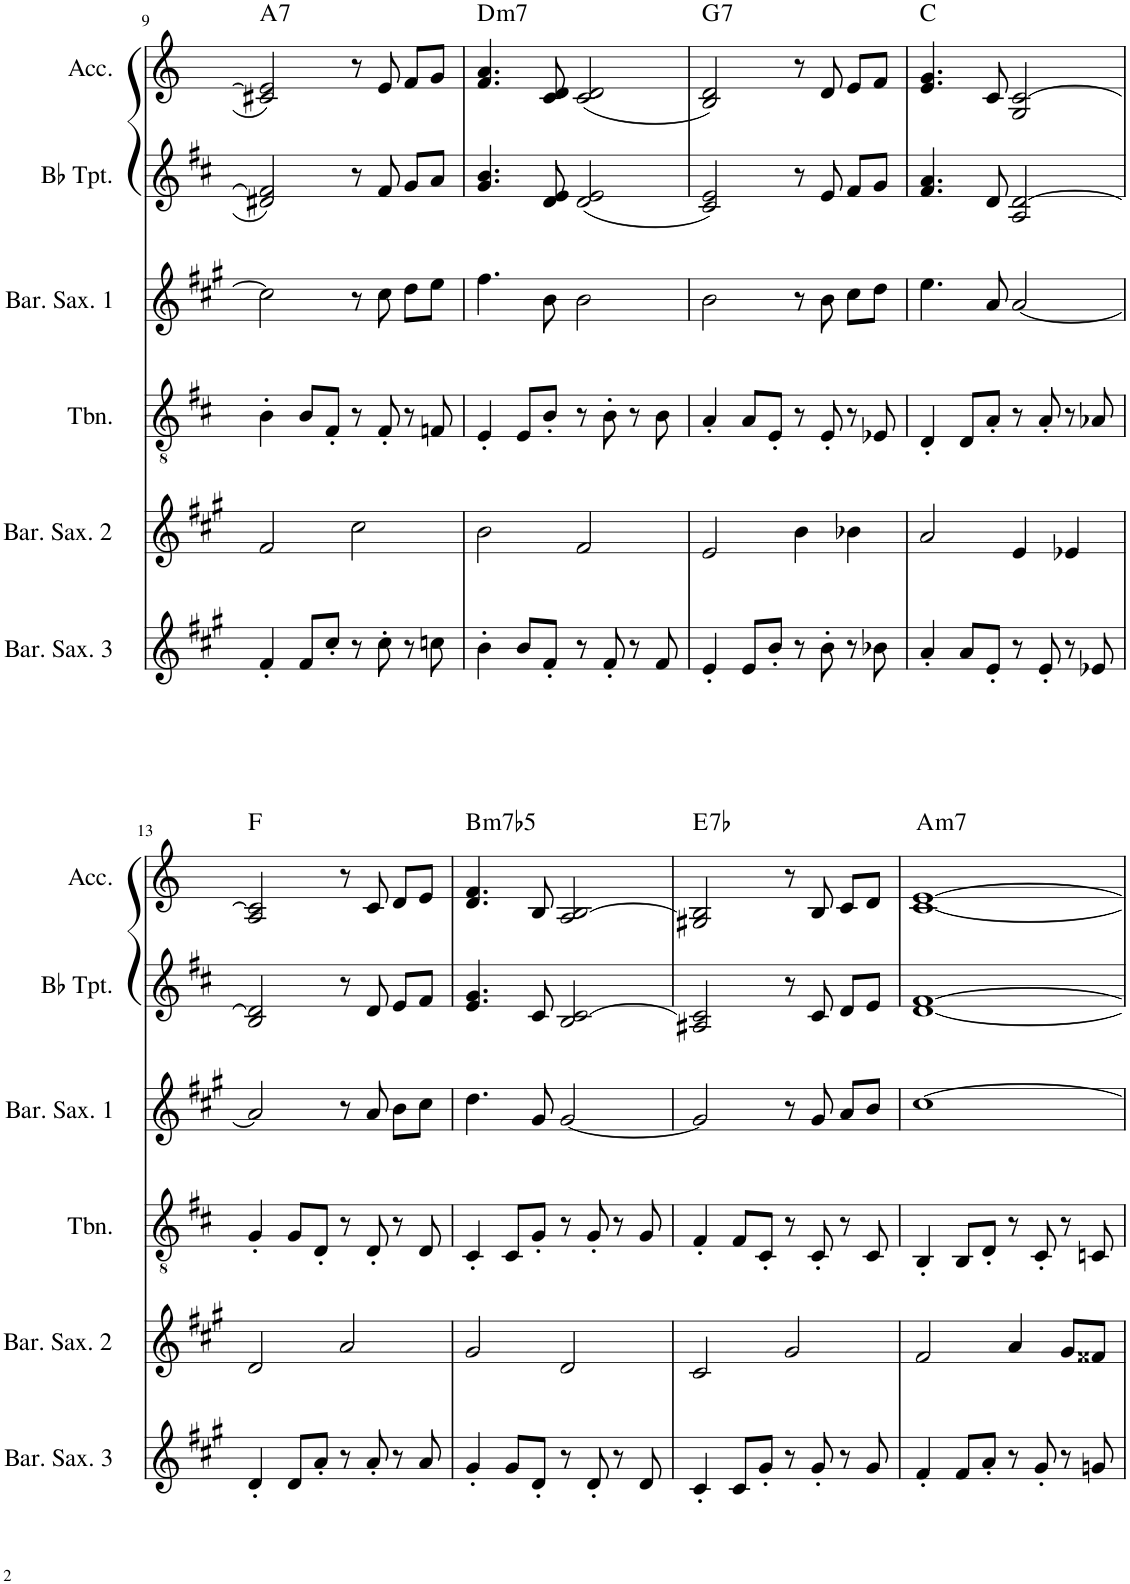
**kern	**kern	**kern	**kern	**kern	**kern	**harte
*part6	*part5	*part4	*part3	*part2	*part1	*part1
*staff6	*staff5	*staff4	*staff3	*staff2	*staff1	*
*I"BarSax Bass	*I"BarSax Easy Bass	*I"Trombone	*I"BarSax Melodie	*I"Bb Trumpet	*I"Accordion	*
*I'Bar. Sax. 3	*I'Bar. Sax. 2	*I'Tbn.	*I'Bar. Sax. 1	*I'Bb Tpt.	*I'Acc.	*
!!LO:PB:g=z
*clefG2	*clefG2	*clefGv2	*clefG2	*clefG2	*clefG2	*
*Trd12c21	*Trd12c21	*Trd1c2	*Trd12c21	*Trd1c2	*	*
*k[f#c#g#]	*k[f#c#g#]	*k[f#c#]	*k[f#c#g#]	*k[f#c#]	*k[]	*
*M4/4	*M4/4	*M4/4	*M4/4	*M4/4	*M4/4	*
=9	=9	=9	=9	=9	=9	=9
!	!	!	!	!	!	!LO:H:kt=7
4f#'/	2f#/	4B'\	2cc#\]	2d#X/ 2f#/]	2c#X/ 2e/]	A:7
8f#/L	.	8B/L	.	.	.	.
8cc#'/J	.	8F#'/J	.	.	.	.
8r	2cc#\	8r	8r	8r	8r	.
8cc#'\	.	8F#'/	8cc#\	8f#/	8e/	.
8r	.	8r	8dd\L	8g/L	8f/L	.
8ccn\	.	8Fn/	8ee\J	8a/J	8g/J	.
=10	=10	=10	=10	=10	=10	=10
!	!	!	!	!	!	!LO:H:kt=m7
4b'\	2b\	4E'/	4.ff#\	4.g/ 4.b/	4.f/ 4.a/	D:min7
8b/L	.	8E/L	.	.	.	.
8f#'/J	.	8B'/J	8b\	8d/ 8e/	8c/ 8d/	.
8r	2f#/	8r	2b\	(2d/ 2e/	(2c/ 2d/	.
8f#'/	.	8B'\	.	.	.	.
8r	.	8r	.	.	.	.
8f#/	.	8B\	.	.	.	.
=11	=11	=11	=11	=11	=11	=11
!	!	!	!	!	!	!LO:H:kt=7
4e'/	2e/	4A'/	2b\	2c#/ 2e/)	2B/ 2d/)	G:7
8e/L	.	8A/L	.	.	.	.
8b'/J	.	8E'/J	.	.	.	.
8r	4b\	8r	8r	8r	8r	.
8b'\	.	8E'/	8b\	8e/	8d/	.
8r	4b-X\	8r	8cc#\L	8f#/L	8e/L	.
8b-X\	.	8E-X/	8dd\J	8g/J	8f/J	.
=12	=12	=12	=12	=12	=12	=12
4a'/	2a/	4D'/	4.ee\	4.f#/ 4.a/	4.e/ 4.g/	C:maj
8a/L	.	8D/L	.	.	.	.
8e'/J	.	8A'/J	8a/	8d/	8c/	.
8r	4e/	8r	[2a/	2A/ [2d/	2G/ [2c/	.
8e'/	.	8A'/	.	.	.	.
8r	4e-X/	8r	.	.	.	.
8e-X/	.	8A-X/	.	.	.	.
!!LO:LB:g=z
=13	=13	=13	=13	=13	=13	=13
4d'/	2d/	4G'/	2a/]	2B/ 2d/]	2A/ 2c/]	F:maj
8d/L	.	8G/L	.	.	.	.
8a'/J	.	8D'/J	.	.	.	.
8r	2a/	8r	8r	8r	8r	.
8a'/	.	8D'/	8a/	8d/	8c/	.
8r	.	8r	8b\L	8e/L	8d/L	.
8a/	.	8D/	8cc#\J	8f#/J	8e/J	.
=14	=14	=14	=14	=14	=14	=14
!	!	!	!	!	!	!LO:H:kt=m7b5
4g#'/	2g#/	4C#'/	4.dd\	4.e/ 4.g/	4.d/ 4.f/	B:hdim7
8g#/L	.	8C#/L	.	.	.	.
8d'/J	.	8G'/J	8g#/	8c#/	8B/	.
8r	2d/	8r	[2g#/	2B/ [2c#/	2A/ [2B/	.
8d'/	.	8G'/	.	.	.	.
8r	.	8r	.	.	.	.
8d/	.	8G/	.	.	.	.
=15	=15	=15	=15	=15	=15	=15
4c#'/	2c#/	4F#'/	2g#/]	2A#X/ 2c#/]	2G#X/ 2B/]	E:7
8c#/L	.	8F#/L	.	.	.	.
8g#'/J	.	8C#'/J	.	.	.	.
8r	2g#/	8r	8r	8r	8r	.
8g#'/	.	8C#'/	8g#/	8c#/	8B/	.
8r	.	8r	8a/L	8d/L	8c/L	.
8g#/	.	8C#/	8b/J	8e/J	8d/J	.
=16	=16	=16	=16	=16	=16	=16
!	!	!	!	!	!	!LO:H:kt=m7
4f#'/	2f#/	4BB'/	[1cc#	[1d [1f#	[1c [1e	A:min7
8f#/L	.	8BB/L	.	.	.	.
8a'/J	.	8D'/J	.	.	.	.
8r	4a/	8r	.	.	.	.
8g#'/	.	8C#'/	.	.	.	.
8r	8g#/L	8r	.	.	.	.
8gn/	8f##X/J	8Cn/	.	.	.	.
=	=	=	=	=	=	=
*-	*-	*-	*-	*-	*-	*-
